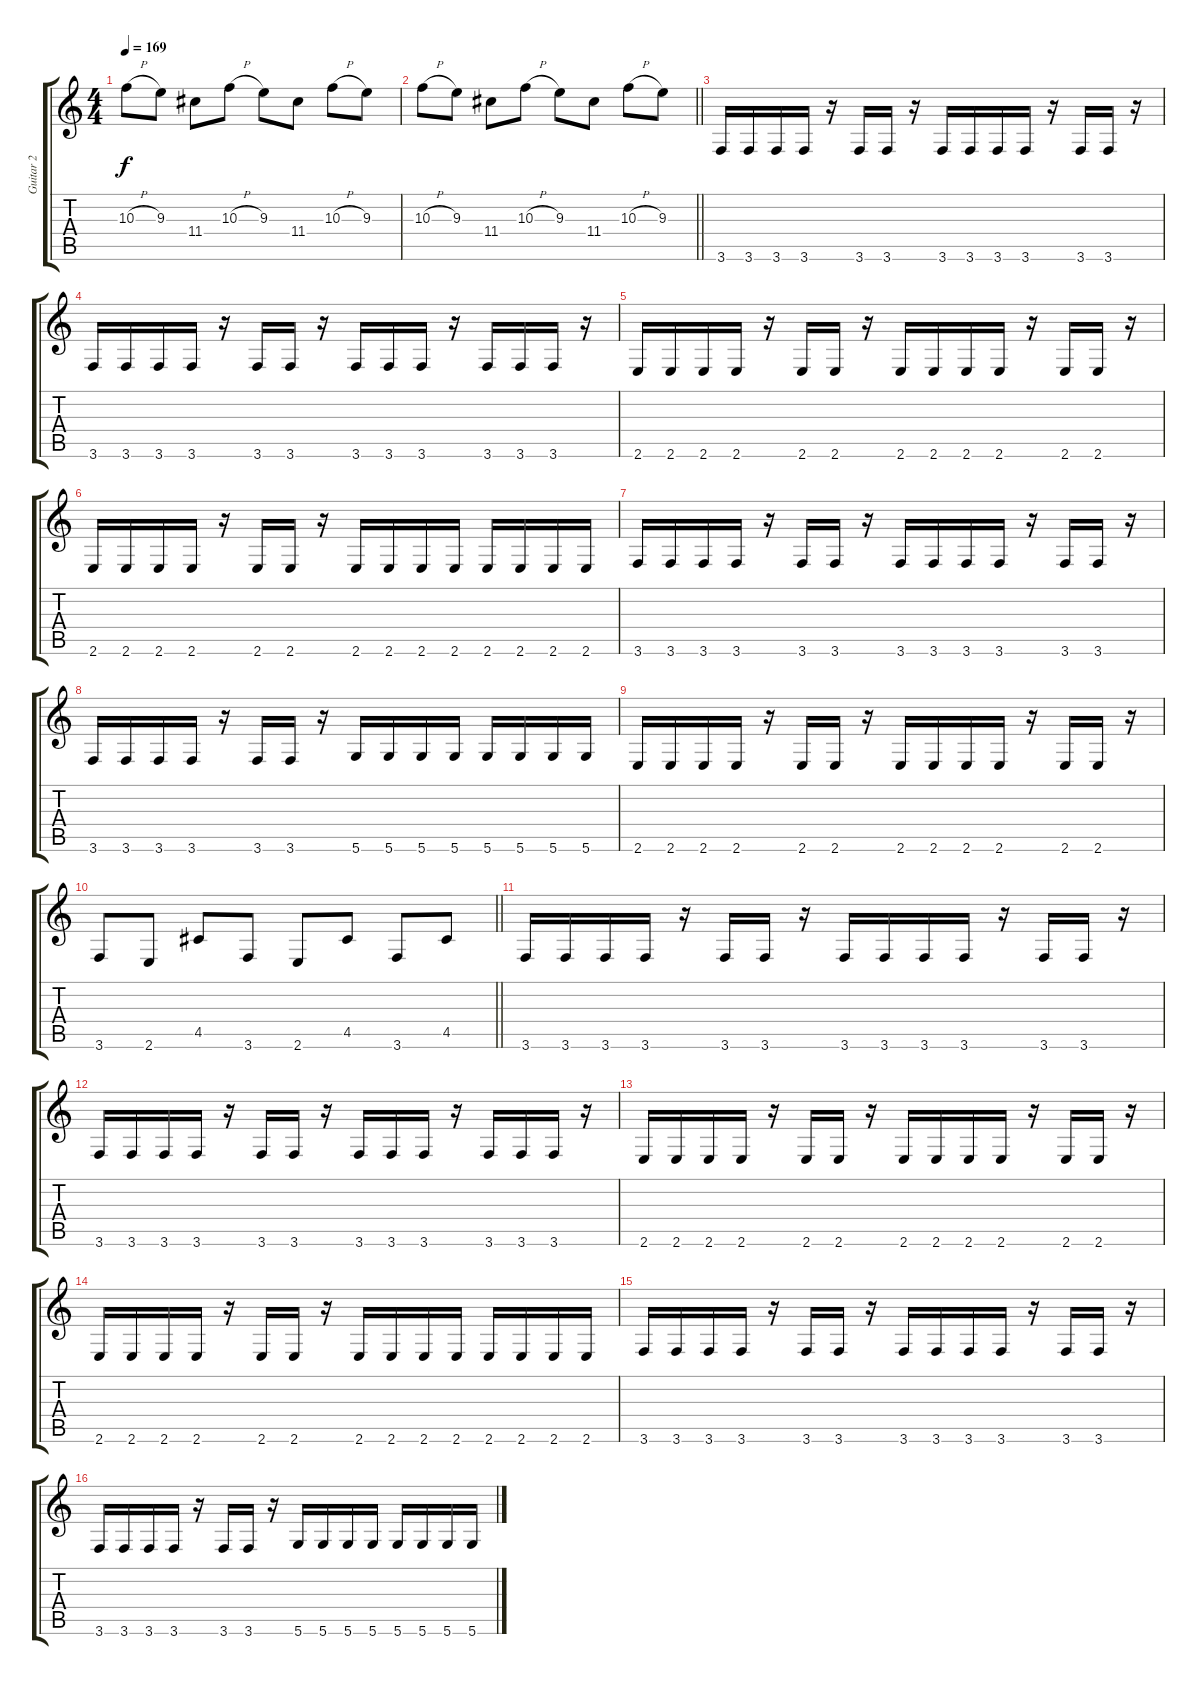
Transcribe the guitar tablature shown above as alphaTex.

\track ("Guitar 2" "Guitar 2") {instrument distortionguitar}
\staff {score tabs}
\tuning (E4 B3 G3 D3 A2 D2) {hide}
\ts (4 4)
\tempo 169
\clef g2
\ks c
10.3{h}.8{dy f} 9.3.8 11.4.8 10.3{h}.8 9.3.8 11.4.8 10.3{h}.8 9.3.8 |
\barLineRight lightlight
10.3{h}.8 9.3.8 11.4.8 10.3{h}.8 9.3.8 11.4.8 10.3{h}.8 9.3.8 |
\section ("" "")
3.6.16 3.6.16 3.6.16 3.6.16 r.16 3.6.16 3.6.16 r.16 3.6.16 3.6.16 3.6.16 3.6.16 r.16 3.6.16 3.6.16 r.16 |
3.6.16 3.6.16 3.6.16 3.6.16 r.16 3.6.16 3.6.16 r.16 3.6.16 3.6.16 3.6.16 r.16 3.6.16 3.6.16 3.6.16 r.16 |
2.6.16 2.6.16 2.6.16 2.6.16 r.16 2.6.16 2.6.16 r.16 2.6.16 2.6.16 2.6.16 2.6.16 r.16 2.6.16 2.6.16 r.16 |
2.6.16 2.6.16 2.6.16 2.6.16 r.16 2.6.16 2.6.16 r.16 2.6.16 2.6.16 2.6.16 2.6.16 2.6.16 2.6.16 2.6.16 2.6.16 |
3.6.16 3.6.16 3.6.16 3.6.16 r.16 3.6.16 3.6.16 r.16 3.6.16 3.6.16 3.6.16 3.6.16 r.16 3.6.16 3.6.16 r.16 |
3.6.16 3.6.16 3.6.16 3.6.16 r.16 3.6.16 3.6.16 r.16 5.6.16 5.6.16 5.6.16 5.6.16 5.6.16 5.6.16 5.6.16 5.6.16 |
2.6.16 2.6.16 2.6.16 2.6.16 r.16 2.6.16 2.6.16 r.16 2.6.16 2.6.16 2.6.16 2.6.16 r.16 2.6.16 2.6.16 r.16 |
\barLineRight lightlight
3.6.8 2.6.8 4.5.8 3.6.8 2.6.8 4.5.8 3.6.8 4.5.8 |
3.6.16 3.6.16 3.6.16 3.6.16 r.16 3.6.16 3.6.16 r.16 3.6.16 3.6.16 3.6.16 3.6.16 r.16 3.6.16 3.6.16 r.16 |
3.6.16 3.6.16 3.6.16 3.6.16 r.16 3.6.16 3.6.16 r.16 3.6.16 3.6.16 3.6.16 r.16 3.6.16 3.6.16 3.6.16 r.16 |
2.6.16 2.6.16 2.6.16 2.6.16 r.16 2.6.16 2.6.16 r.16 2.6.16 2.6.16 2.6.16 2.6.16 r.16 2.6.16 2.6.16 r.16 |
2.6.16 2.6.16 2.6.16 2.6.16 r.16 2.6.16 2.6.16 r.16 2.6.16 2.6.16 2.6.16 2.6.16 2.6.16 2.6.16 2.6.16 2.6.16 |
3.6.16 3.6.16 3.6.16 3.6.16 r.16 3.6.16 3.6.16 r.16 3.6.16 3.6.16 3.6.16 3.6.16 r.16 3.6.16 3.6.16 r.16 |
3.6.16 3.6.16 3.6.16 3.6.16 r.16 3.6.16 3.6.16 r.16 5.6.16 5.6.16 5.6.16 5.6.16 5.6.16 5.6.16 5.6.16 5.6.16
